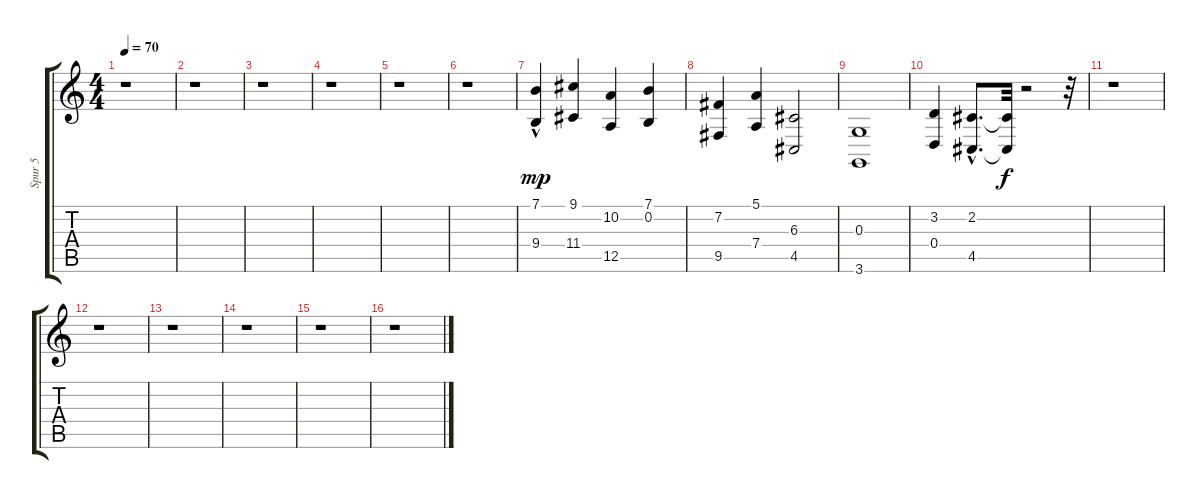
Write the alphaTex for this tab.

\track ("Spur 5" "Spur 5") {instrument pad2warm}
\staff {score tabs}
\tuning (E4 B3 G3 D3 A2 E2) {hide}
\ts (4 4)
\tempo 70
\clef g2
\ks c
r.1{dy mp instrument pad2warm} |
r.1 |
r.1 |
r.1 |
r.1 |
r.1 |
(7.1 9.4{hac}).4{balance 8 instrument pad2warm} (9.1 11.4).4 (10.2 12.5).4 (7.1 0.2).4 |
(7.2 9.5).4 (5.1 7.4).4 (6.3 4.5).2 |
(0.3 3.6).1 |
(3.2 0.4).4 (2.2{hac} 4.5{hac}).8{d} (2.2{t} 4.5{t}).32{dy f} r.2 r.32 |
r.1 |
r.1 |
r.1 |
r.1 |
r.1 |
r.1
